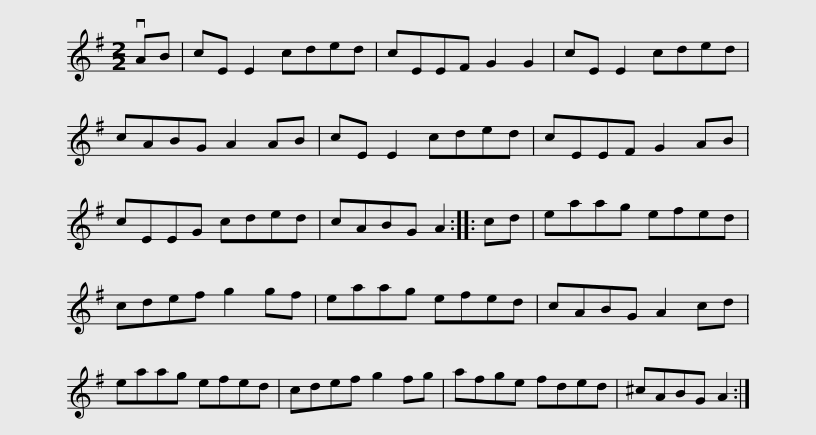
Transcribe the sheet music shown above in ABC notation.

X:1
L:1/8
M:2/2
I:linebreak $
K:G
V:1 treble
V:1
 vAB | cE E2 cded | cEEF G2 G2 | cE E2 cded | cABG A2 AB | %5
 cE E2 cded | cEEF G2 AB |$ cEEG cded | cABG A2 :: cd | %10
 eaag efed | cdef g2 gf | eaag efed |$ cABG A2 cd | eaag efed | %15
 cdef g2 fg | afge fded | ^cABG A2 :| %18
